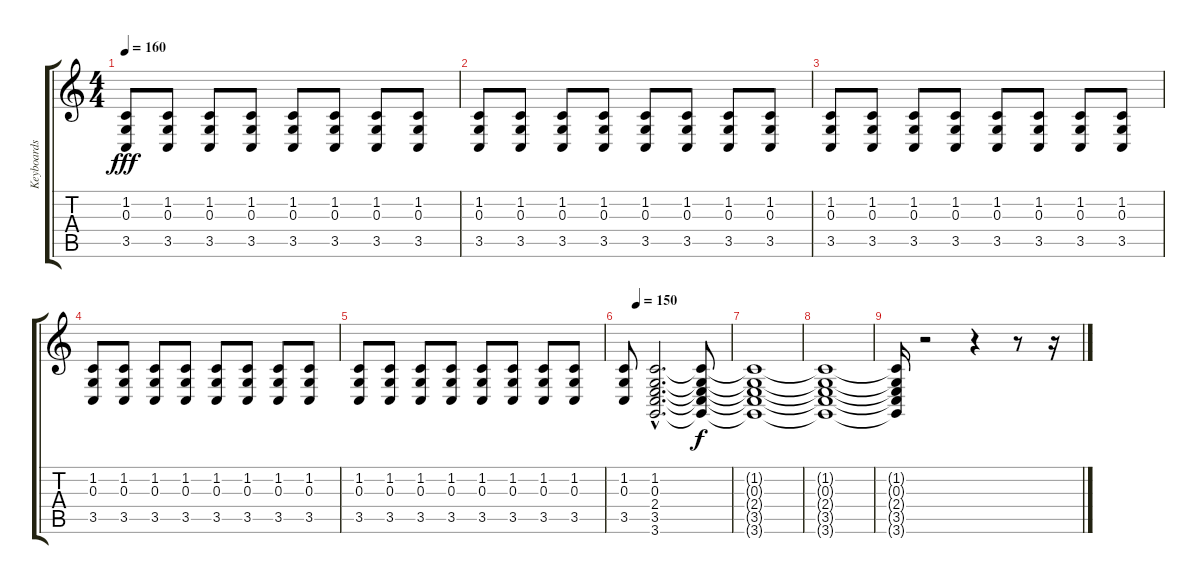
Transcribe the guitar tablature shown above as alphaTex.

\track ("Keyboards" "Keyboards") {instrument vibraphone}
\staff {score tabs}
\tuning (E4 B3 G3 D3 A2 E2) {hide}
\ts (4 4)
\tempo 160
\clef g2
\ks c
(1.2 0.3 3.5).8{dy fff} (1.2 0.3 3.5).8 (1.2 0.3 3.5).8 (1.2 0.3 3.5).8 (1.2 0.3 3.5).8 (1.2 0.3 3.5).8 (1.2 0.3 3.5).8 (1.2 0.3 3.5).8 |
(1.2 0.3 3.5).8 (1.2 0.3 3.5).8 (1.2 0.3 3.5).8 (1.2 0.3 3.5).8 (1.2 0.3 3.5).8 (1.2 0.3 3.5).8 (1.2 0.3 3.5).8 (1.2 0.3 3.5).8 |
(1.2 0.3 3.5).8 (1.2 0.3 3.5).8 (1.2 0.3 3.5).8 (1.2 0.3 3.5).8 (1.2 0.3 3.5).8 (1.2 0.3 3.5).8 (1.2 0.3 3.5).8 (1.2 0.3 3.5).8 |
(1.2 0.3 3.5).8 (1.2 0.3 3.5).8 (1.2 0.3 3.5).8 (1.2 0.3 3.5).8 (1.2 0.3 3.5).8 (1.2 0.3 3.5).8 (1.2 0.3 3.5).8 (1.2 0.3 3.5).8 |
(1.2 0.3 3.5).8 (1.2 0.3 3.5).8 (1.2 0.3 3.5).8 (1.2 0.3 3.5).8 (1.2 0.3 3.5).8 (1.2 0.3 3.5).8 (1.2 0.3 3.5).8 (1.2 0.3 3.5).8 |
\tempo (150 0.125)
(1.2 0.3 3.5).8 (1.2{hac} 0.3{hac} 2.4{hac} 3.5{hac} 3.6{hac}).2{d} (1.2{t} 0.3{t} 2.4{t} 3.5{t} 3.6{t}).8{dy f} |
(1.2{t} 0.3{t} 2.4{t} 3.5{t} 3.6{t}).1 |
(1.2{t} 0.3{t} 2.4{t} 3.5{t} 3.6{t}).1 |
(1.2{t} 0.3{t} 2.4{t} 3.5{t} 3.6{t}).16 r.2 r.4 r.8 r.16
